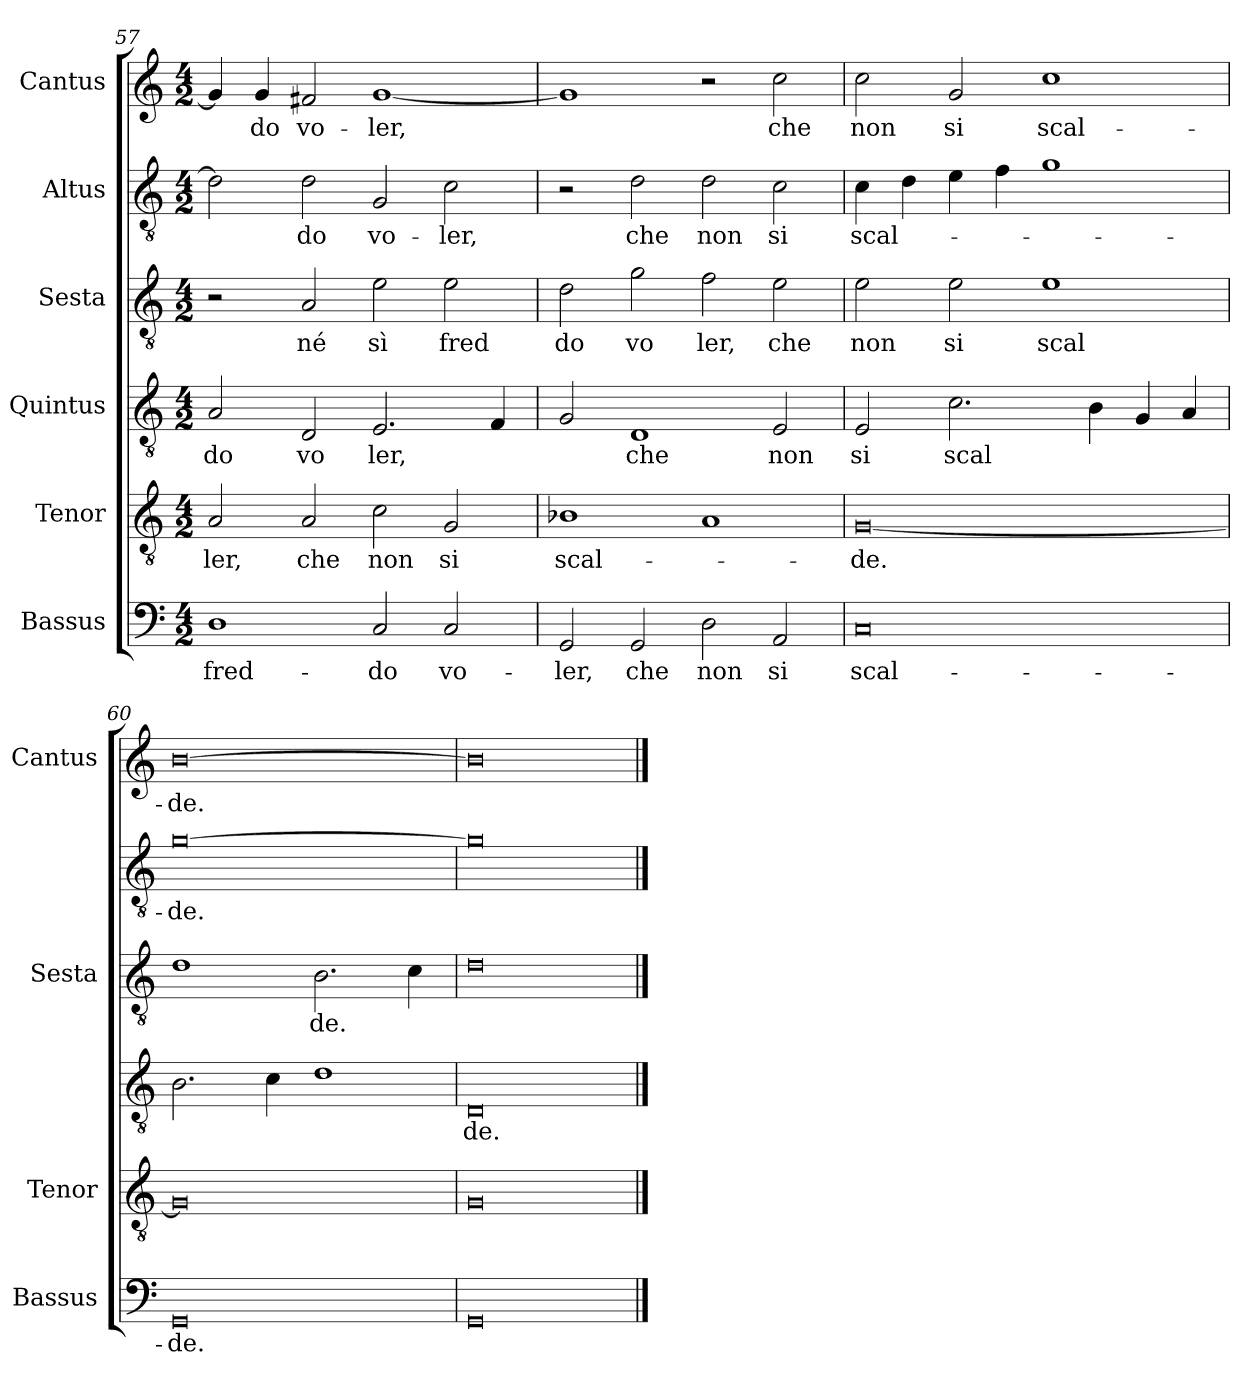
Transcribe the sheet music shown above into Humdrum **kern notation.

**kern	**text	**kern	**text	**kern	**text	**kern	**text	**kern	**text	**kern	**text
*part6	*part6	*part5	*part5	*part4	*part4	*part3	*part3	*part2	*part2	*part1	*part1
*staff6	*staff6	*staff5	*staff5	*staff4	*staff4	*staff3	*staff3	*staff2	*staff2	*staff1	*staff1
*I"Bassus	*	*I"Tenor	*	*I"Quintus	*	*I"Sesta	*	*I"Altus	*	*I"Cantus	*
*I'Bassus	*	*I'Tenor	*	*	*	*I'Sesta	*	*	*	*I'Cantus	*
*clefF4	*	*clefGv2	*	*clefGv2	*	*clefGv2	*	*clefGv2	*	*clefG2	*
*k[]	*	*k[]	*	*k[]	*	*k[]	*	*k[]	*	*k[]	*
*M4/2	*	*M4/2	*	*M4/2	*	*M4/2	*	*M4/2	*	*M4/2	*
=57	=57	=57	=57	=57	=57	=57	=57	=57	=57	=57	=57
1D	fred-	2A/	-ler,	2A/	do	2r	.	2d\]	.	4g/]	.
.	.	.	.	.	.	.	.	.	.	4g/	-do
.	.	2A/	che	2D/	vo	2A/	né	2d\	-do	2f#X/	vo-
2C/	-do	2c\	non	2.E/	ler,	2e\	sì	2G/	vo-	[1g	-ler,
2C/	vo-	2G/	si	.	.	2e\	fred	2c\	-ler,	.	.
.	.	.	.	4F/	.	.	.	.	.	.	.
=58	=58	=58	=58	=58	=58	=58	=58	=58	=58	=58	=58
2GG/	-ler,	1B-X	scal-	2G/	.	2d\	do	2r	.	1g]	.
2GG/	che	.	.	1D	che	2g\	vo	2d\	che	.	.
2D\	non	1A	.	.	.	2f\	ler,	2d\	non	2r	.
2AA/	si	.	.	2E/	non	2e\	che	2c\	si	2cc\	che
=59	=59	=59	=59	=59	=59	=59	=59	=59	=59	=59	=59
0C	scal-	[0G	-de.	2E/	si	2e\	non	4c\	scal-	2cc\	non
.	.	.	.	.	.	.	.	4d\	.	.	.
.	.	.	.	2.c\	scal	2e\	si	4e\	.	2g/	si
.	.	.	.	.	.	.	.	4f\	.	.	.
.	.	.	.	.	.	1e	scal	1g	.	1cc	scal-
.	.	.	.	4B\	.	.	.	.	.	.	.
.	.	.	.	4G/	.	.	.	.	.	.	.
.	.	.	.	4A/	.	.	.	.	.	.	.
=60	=60	=60	=60	=60	=60	=60	=60	=60	=60	=60	=60
0GG	-de.	0G]	.	2.B\	.	1d	.	[0g	-de.	[0b	-de.
.	.	.	.	4c\	.	.	.	.	.	.	.
.	.	.	.	1d	.	2.B\	de.	.	.	.	.
.	.	.	.	.	.	4c\	.	.	.	.	.
=61	=61	=61	=61	=61	=61	=61	=61	=61	=61	=61	=61
0GG	.	0G	.	0D	de.	0d	.	0g]	.	0b]	.
==	==	==	==	==	==	==	==	==	==	==	==
*-	*-	*-	*-	*-	*-	*-	*-	*-	*-	*-	*-
